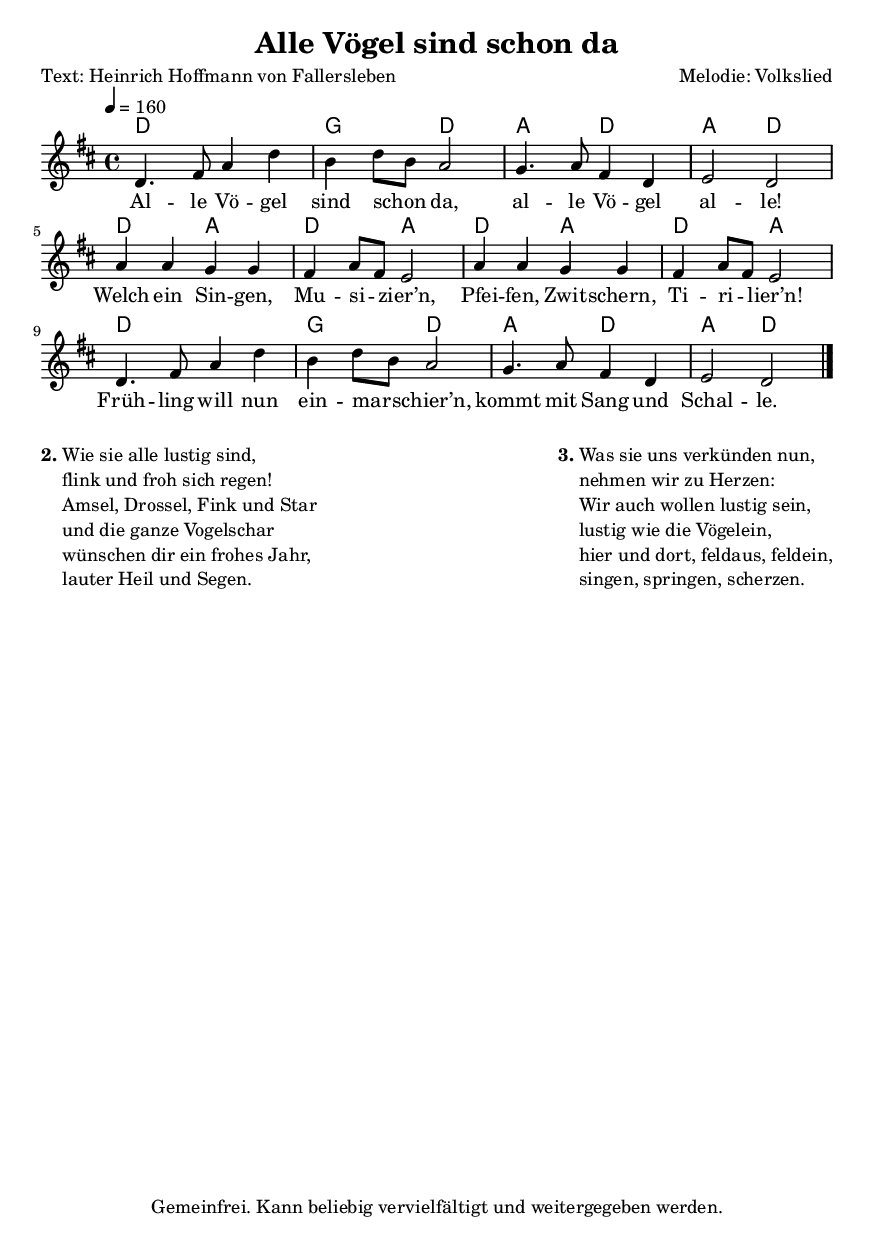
% diesen Block in externe Datei?
\version "2.12.2"
#(ly:set-option 'point-and-click #f)
#(ly:set-option 'delete-intermediate-files #t)
#(set-default-paper-size "a5")
#(set-global-staff-size 16)

\include "deutsch.ly"

\header {
  title = "Alle Vögel sind schon da"
  poet = "Text: Heinrich Hoffmann von Fallersleben"
  composer = "Melodie: Volkslied"
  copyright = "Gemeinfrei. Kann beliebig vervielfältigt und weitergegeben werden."
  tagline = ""
}


global = {
  \autoBeamOff
  \key d \major
  \time 4/4
  \tempo 4 = 160
}

harmonies = \chordmode {
  \germanChords
  d1 | g2 d | a d | a d |
  d a | d a | d a | d a |
  d1 | g2 d | a d | a d | \bar "|."
}

melody = \relative d' {
  d4. fis8 a4 d | h d8[ h] a2 | g4. a8 fis4 d | e2 d |
  a'4 a g g | fis a8[ fis] e2 | a4 a g g | fis a8[ fis] e2 |
  d4. fis8 a4 d | h d8[ h] a2 | g4. a8 fis4 d | e2 d |
}

text = \lyricmode {
  Al -- le Vö -- gel sind schon da,
    al -- le Vö -- gel al -- le!
  Welch ein Sin -- gen, Mu -- si -- zier’n,
    Pfei -- fen, Zwit -- schern, Ti -- ri -- lier’n!
  Früh -- ling will nun ein -- mar -- schier’n,
    kommt mit Sang und Schal -- le.
}

\score {
  <<
    \new ChordNames { \harmonies }
    \new Voice = "melody" { \global \melody }
    \new Lyrics \lyricsto "melody" \text
  >>
  \layout {
    indent = #0 % Einzug beim ersten System auf 0 setzen
  }
  \midi {}
}

\markup {
  \fill-line {
    \column {
      \line {
	\bold { "2." }
	\column {
	  "Wie sie alle lustig sind,"
	  "flink und froh sich regen!"
	  "Amsel, Drossel, Fink und Star"
	  "und die ganze Vogelschar"
	  "wünschen dir ein frohes Jahr,"
	  "lauter Heil und Segen."
	}
      }
    }
    \column {
      \line {
	\bold { "3." }
	\column {
	  "Was sie uns verkünden nun,"
	  "nehmen wir zu Herzen:"
	  "Wir auch wollen lustig sein,"
	  "lustig wie die Vögelein,"
	  "hier und dort, feldaus, feldein,"
	  "singen, springen, scherzen."
	}
      }
    }
  }
}

% some settings % vim: sw=2 et
